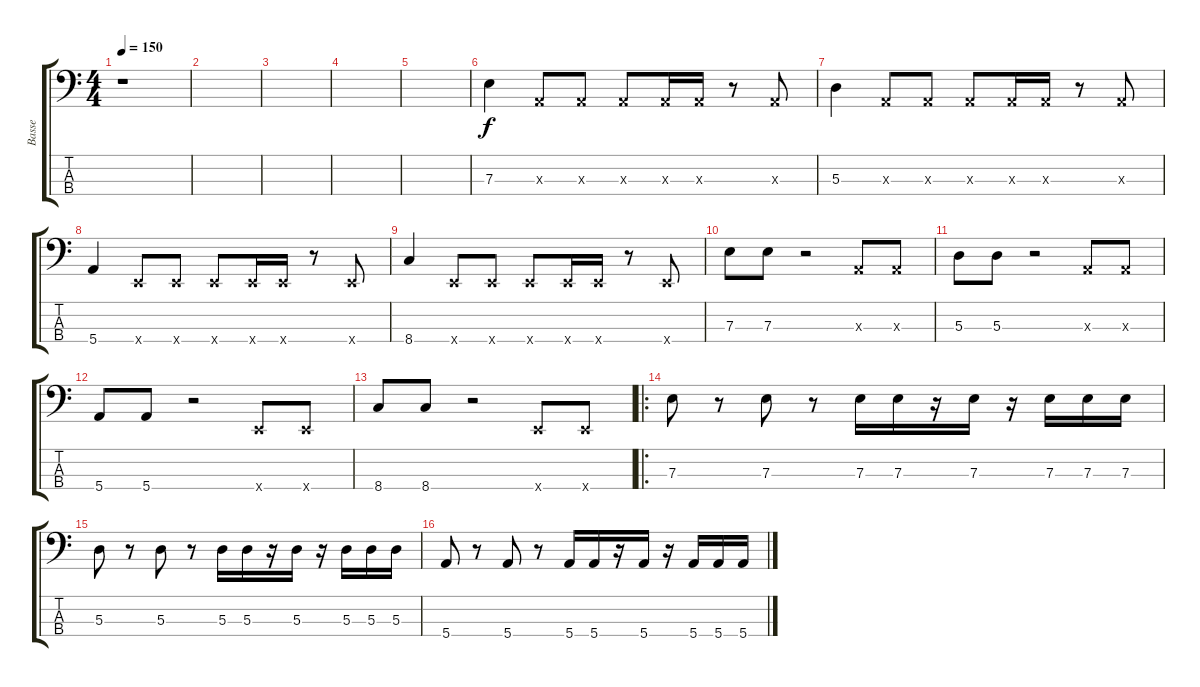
\track ("Basse" "Basse") {instrument slapbass1}
\staff {score tabs}
\tuning (G2 D2 A1 E1) {hide}
\ts (4 4)
\tempo 150
\clef f4
\ks c
r.1{dy f instrument slapbass1} |
|
|
|
|
7.3.4 0.3{x}.8 0.3{x}.8 0.3{x}.8 0.3{x}.16 0.3{x}.16 r.8 0.3{x}.8 |
5.3.4 0.3{x}.8 0.3{x}.8 0.3{x}.8 0.3{x}.16 0.3{x}.16 r.8 0.3{x}.8 |
5.4.4 0.4{x}.8 0.4{x}.8 0.4{x}.8 0.4{x}.16 0.4{x}.16 r.8 0.4{x}.8 |
8.4.4 0.4{x}.8 0.4{x}.8 0.4{x}.8 0.4{x}.16 0.4{x}.16 r.8 0.4{x}.8 |
7.3.8 7.3.8 r.2 0.3{x}.8 0.3{x}.8 |
5.3.8 5.3.8 r.2 0.3{x}.8 0.3{x}.8 |
5.4.8 5.4.8 r.2 0.4{x}.8 0.4{x}.8 |
8.4.8 8.4.8 r.2 0.4{x}.8 0.4{x}.8 |
\ro
7.3.8 r.8 7.3.8 r.8 7.3.16 7.3.16 r.16 7.3.16 r.16 7.3.16 7.3.16 7.3.16 |
5.3.8 r.8 5.3.8 r.8 5.3.16 5.3.16 r.16 5.3.16 r.16 5.3.16 5.3.16 5.3.16 |
5.4.8 r.8 5.4.8 r.8 5.4.16 5.4.16 r.16 5.4.16 r.16 5.4.16 5.4.16 5.4.16
